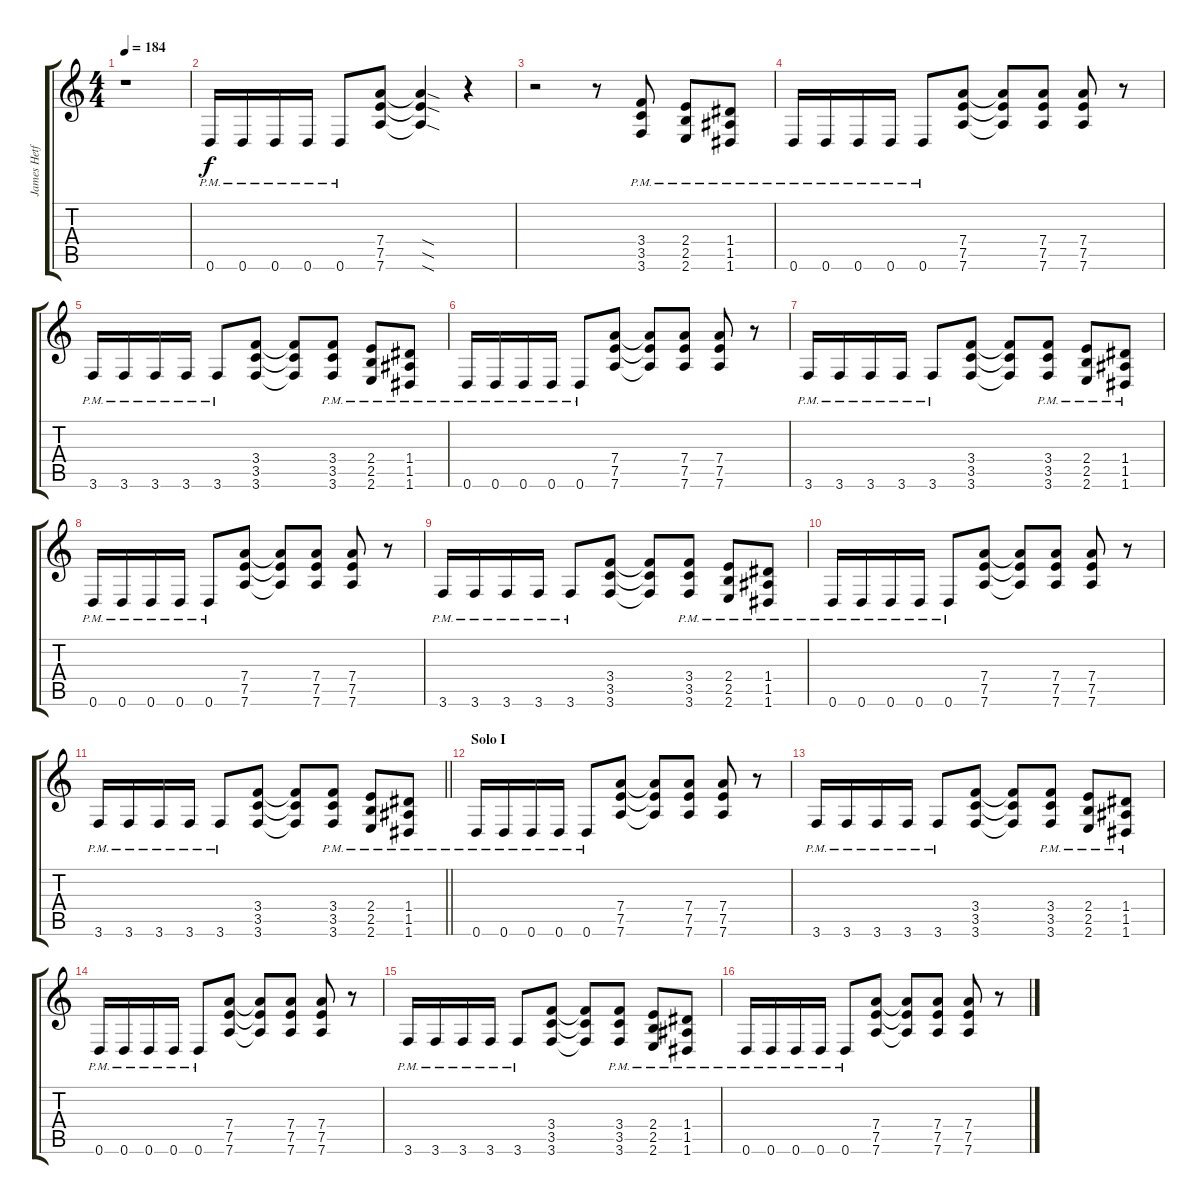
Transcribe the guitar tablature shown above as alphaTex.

\track ("James Hetfield" "James Hetf") {instrument distortionguitar}
\staff {score tabs}
\tuning (E4 B3 G3 D3 A2 D2) {hide}
\ts (4 4)
\tempo 184
\clef g2
\ks c
r.1{dy f} |
0.6{pm}.16 0.6{pm}.16 0.6{pm}.16 0.6{pm}.16 0.6{pm}.8 (7.4 7.5 7.6).8 (7.4{sod t} 7.5{sod t} 7.6{sod t}).4 r.4 |
r.2 r.8 (3.4{pm} 3.5{pm} 3.6{pm}).8 (2.4{pm} 2.5{pm} 2.6{pm}).8 (1.4{pm} 1.5{pm} 1.6{pm}).8 |
0.6{pm}.16 0.6{pm}.16 0.6{pm}.16 0.6{pm}.16 0.6{pm}.8 (7.4 7.5 7.6).8 (7.4{t} 7.5{t} 7.6{t}).8 (7.4 7.5 7.6).8 (7.4 7.5 7.6).8 r.8 |
3.6{pm}.16 3.6{pm}.16 3.6{pm}.16 3.6{pm}.16 3.6{pm}.8 (3.4 3.5 3.6).8 (3.4{t} 3.5{t} 3.6{t}).8 (3.4{pm} 3.5{pm} 3.6{pm}).8 (2.4{pm} 2.5{pm} 2.6{pm}).8 (1.4{pm} 1.5{pm} 1.6{pm}).8 |
0.6{pm}.16 0.6{pm}.16 0.6{pm}.16 0.6{pm}.16 0.6{pm}.8 (7.4 7.5 7.6).8 (7.4{t} 7.5{t} 7.6{t}).8 (7.4 7.5 7.6).8 (7.4 7.5 7.6).8 r.8 |
3.6{pm}.16 3.6{pm}.16 3.6{pm}.16 3.6{pm}.16 3.6{pm}.8 (3.4 3.5 3.6).8 (3.4{t} 3.5{t} 3.6{t}).8 (3.4{pm} 3.5{pm} 3.6{pm}).8 (2.4{pm} 2.5{pm} 2.6{pm}).8 (1.4{pm} 1.5{pm} 1.6{pm}).8 |
0.6{pm}.16 0.6{pm}.16 0.6{pm}.16 0.6{pm}.16 0.6{pm}.8 (7.4 7.5 7.6).8 (7.4{t} 7.5{t} 7.6{t}).8 (7.4 7.5 7.6).8 (7.4 7.5 7.6).8 r.8 |
3.6{pm}.16 3.6{pm}.16 3.6{pm}.16 3.6{pm}.16 3.6{pm}.8 (3.4 3.5 3.6).8 (3.4{t} 3.5{t} 3.6{t}).8 (3.4{pm} 3.5{pm} 3.6{pm}).8 (2.4{pm} 2.5{pm} 2.6{pm}).8 (1.4{pm} 1.5{pm} 1.6{pm}).8 |
0.6{pm}.16 0.6{pm}.16 0.6{pm}.16 0.6{pm}.16 0.6{pm}.8 (7.4 7.5 7.6).8 (7.4{t} 7.5{t} 7.6{t}).8 (7.4 7.5 7.6).8 (7.4 7.5 7.6).8 r.8 |
\barLineRight lightlight
3.6{pm}.16 3.6{pm}.16 3.6{pm}.16 3.6{pm}.16 3.6{pm}.8 (3.4 3.5 3.6).8 (3.4{t} 3.5{t} 3.6{t}).8 (3.4{pm} 3.5{pm} 3.6{pm}).8 (2.4{pm} 2.5{pm} 2.6{pm}).8 (1.4{pm} 1.5{pm} 1.6{pm}).8 |
\section ("" "Solo I")
0.6{pm}.16 0.6{pm}.16 0.6{pm}.16 0.6{pm}.16 0.6{pm}.8 (7.4 7.5 7.6).8 (7.4{t} 7.5{t} 7.6{t}).8 (7.4 7.5 7.6).8 (7.4 7.5 7.6).8 r.8 |
3.6{pm}.16 3.6{pm}.16 3.6{pm}.16 3.6{pm}.16 3.6{pm}.8 (3.4 3.5 3.6).8 (3.4{t} 3.5{t} 3.6{t}).8 (3.4{pm} 3.5{pm} 3.6{pm}).8 (2.4{pm} 2.5{pm} 2.6{pm}).8 (1.4{pm} 1.5{pm} 1.6{pm}).8 |
0.6{pm}.16 0.6{pm}.16 0.6{pm}.16 0.6{pm}.16 0.6{pm}.8 (7.4 7.5 7.6).8 (7.4{t} 7.5{t} 7.6{t}).8 (7.4 7.5 7.6).8 (7.4 7.5 7.6).8 r.8 |
3.6{pm}.16 3.6{pm}.16 3.6{pm}.16 3.6{pm}.16 3.6{pm}.8 (3.4 3.5 3.6).8 (3.4{t} 3.5{t} 3.6{t}).8 (3.4{pm} 3.5{pm} 3.6{pm}).8 (2.4{pm} 2.5{pm} 2.6{pm}).8 (1.4{pm} 1.5{pm} 1.6{pm}).8 |
0.6{pm}.16 0.6{pm}.16 0.6{pm}.16 0.6{pm}.16 0.6{pm}.8 (7.4 7.5 7.6).8 (7.4{t} 7.5{t} 7.6{t}).8 (7.4 7.5 7.6).8 (7.4 7.5 7.6).8 r.8
